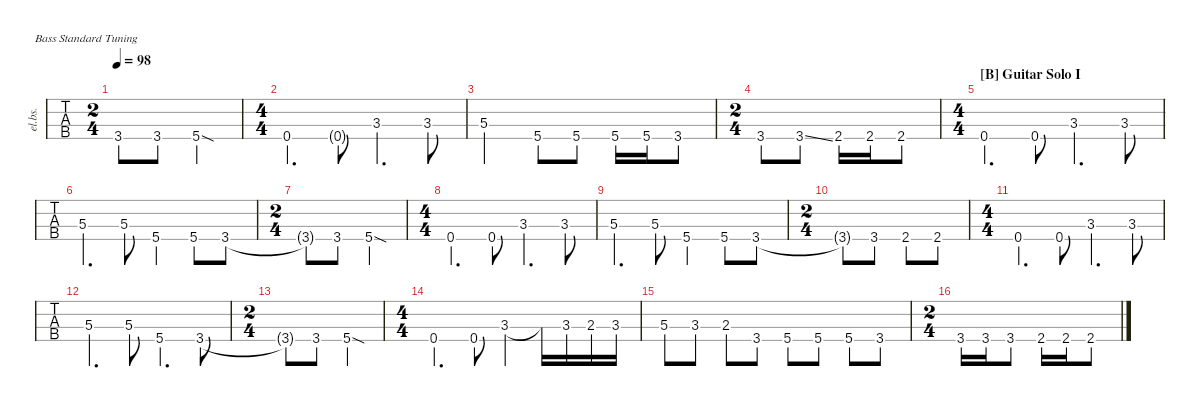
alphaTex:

\defaultSystemsLayout 4
\hideDynamics
\bracketExtendMode nobrackets
\track ("Bass" "el.bs.") {instrument electricbassfinger}
\staff {tabs}
\tuning (G2 D2 A1 E1)
\ts (2 4)
\beaming (8 2 2)
\tempo 98
\clef f4
\ks eminor
3.4{t acc forcenatural}.8{dy mf} 3.4{st acc forcenatural}.8 5.4{sod acc forcenatural}.4 |
\ts (4 4)
\beaming (8 2 2 2 2)
0.4{acc forcenatural}.4{d} 0.4{g acc forcenatural}.8 3.3{acc forcenatural}.4{d} 3.3{st acc forcenatural}.8 |
5.3{acc forcenatural}.2 5.4{acc forcenatural}.8 5.4{acc forcenatural}.8 5.4{acc forcenatural}.16 5.4{acc forcenatural}.16 3.4{acc forcenatural}.8 |
\ts (2 4)
\beaming (8 2 2)
3.4{acc forcenatural}.8 3.4{ss acc forcenatural}.8 2.4{acc #}.16 2.4{acc #}.16 2.4{st acc #}.8 |
\ts (4 4)
\beaming (8 2 2 2 2)
\section ("B" "Guitar Solo I")
0.4{acc forcenatural}.4{d} 0.4{acc forcenatural}.8 3.3{acc forcenatural}.4{d} 3.3{st acc forcenatural}.8 |
5.3{acc forcenatural}.4{d} 5.3{acc forcenatural}.8 5.4{acc forcenatural}.4 5.4{acc forcenatural}.8 3.4{acc forcenatural}.8 |
\ts (2 4)
\beaming (8 2 2)
3.4{t acc forcenatural}.8 3.4{st acc forcenatural}.8 5.4{sod acc forcenatural}.4 |
\ts (4 4)
\beaming (8 2 2 2 2)
0.4{acc forcenatural}.4{d} 0.4{acc forcenatural}.8 3.3{acc forcenatural}.4{d} 3.3{acc forcenatural}.8 |
5.3{acc forcenatural}.4{d} 5.3{acc forcenatural}.8 5.4{acc forcenatural}.4 5.4{acc forcenatural}.8 3.4{acc forcenatural}.8 |
\ts (2 4)
\beaming (8 2 2)
3.4{t acc forcenatural}.8 3.4{acc forcenatural}.8 2.4{acc #}.8 2.4{acc #}.8 |
\ts (4 4)
\beaming (8 2 2 2 2)
0.4{acc forcenatural}.4{d} 0.4{acc forcenatural}.8 3.3{acc forcenatural}.4{d} 3.3{st acc forcenatural}.8 |
5.3{acc forcenatural}.4{d} 5.3{acc forcenatural}.8 5.4{acc forcenatural}.4{d} 3.4{acc forcenatural}.8 |
\ts (2 4)
\beaming (8 2 2)
3.4{t acc forcenatural}.8 3.4{st acc forcenatural}.8 5.4{sod acc forcenatural}.4 |
\ts (4 4)
\beaming (8 2 2 2 2)
0.4{acc forcenatural}.4{d} 0.4{acc forcenatural}.8 3.3{acc forcenatural}.4 3.3{t acc forcenatural}.16 3.3{acc forcenatural}.16 2.3{acc forcenatural}.16 3.3{acc forcenatural}.16 |
5.3{st acc forcenatural}.8 3.3{st acc forcenatural}.8 2.3{st acc forcenatural}.8 3.4{st acc forcenatural}.8 5.4{acc forcenatural}.8 5.4{acc forcenatural}.8 5.4{acc forcenatural}.8 3.4{acc forcenatural}.8 |
\ts (2 4)
\beaming (8 2 2)
3.4{acc forcenatural}.16 3.4{acc forcenatural}.16 3.4{acc forcenatural}.8 2.4{acc #}.16 2.4{acc #}.16 2.4{acc #}.8
